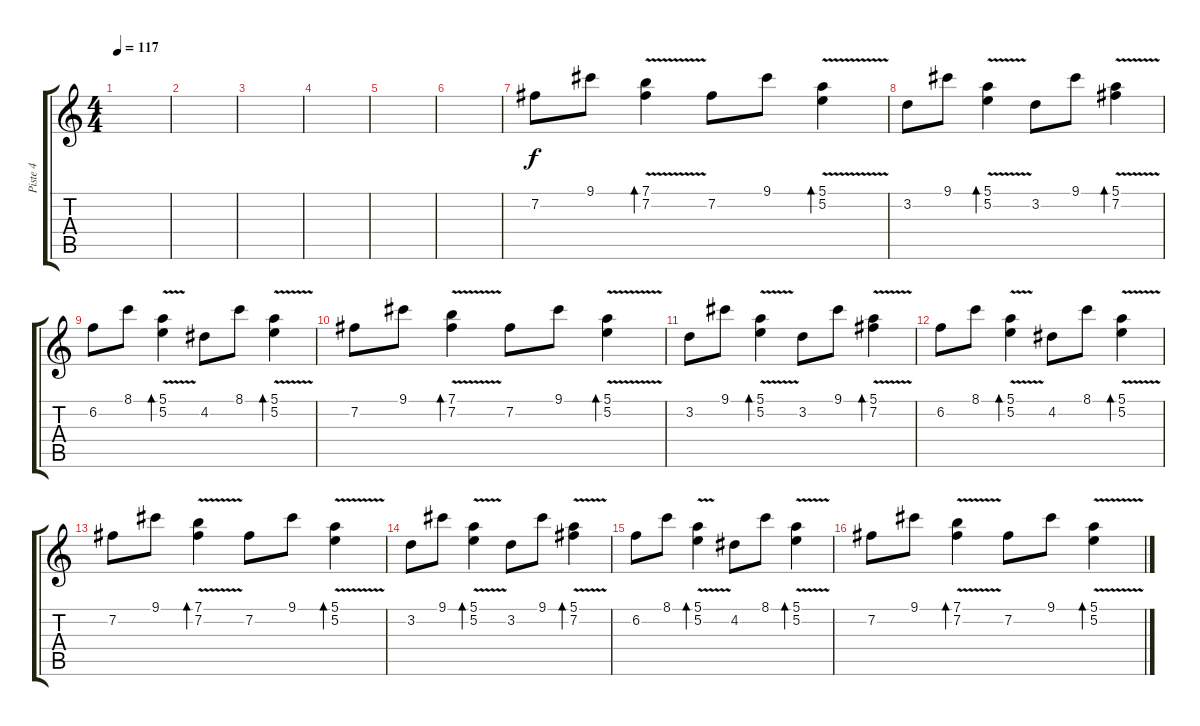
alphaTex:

\track ("Piste 4" "Piste 4") {instrument electricguitarclean}
\staff {score tabs}
\tuning (E4 B3 G3 D3 A2 E2) {hide}
\ts (4 4)
\tempo 117
\clef g2
\ks c
|
|
|
|
|
|
7.2.8 9.1.8 (7.1{v} 7.2).4{bd 480} 7.2.8 9.1.8 (5.1{v} 5.2).4{bd 480} |
3.2.8 9.1.8 (5.1{v} 5.2).4{bd 480} 3.2.8 9.1.8 (5.1{v} 7.2).4{bd 480} |
6.2.8 8.1.8 (5.1{v} 5.2).4{bd 480} 4.2.8 8.1.8 (5.1{v} 5.2).4{bd 480} |
7.2.8 9.1.8 (7.1{v} 7.2).4{bd 480} 7.2.8 9.1.8 (5.1{v} 5.2).4{bd 480} |
3.2.8 9.1.8 (5.1{v} 5.2).4{bd 480} 3.2.8 9.1.8 (5.1{v} 7.2).4{bd 480} |
6.2.8 8.1.8 (5.1{v} 5.2).4{bd 480} 4.2.8 8.1.8 (5.1{v} 5.2).4{bd 480} |
7.2.8 9.1.8 (7.1{v} 7.2).4{bd 480} 7.2.8 9.1.8 (5.1{v} 5.2).4{bd 480} |
3.2.8 9.1.8 (5.1{v} 5.2).4{bd 480} 3.2.8 9.1.8 (5.1{v} 7.2).4{bd 480} |
6.2.8 8.1.8 (5.1{v} 5.2).4{bd 480} 4.2.8 8.1.8 (5.1{v} 5.2).4{bd 480} |
7.2.8 9.1.8 (7.1{v} 7.2).4{bd 480} 7.2.8 9.1.8 (5.1{v} 5.2).4{bd 480}
